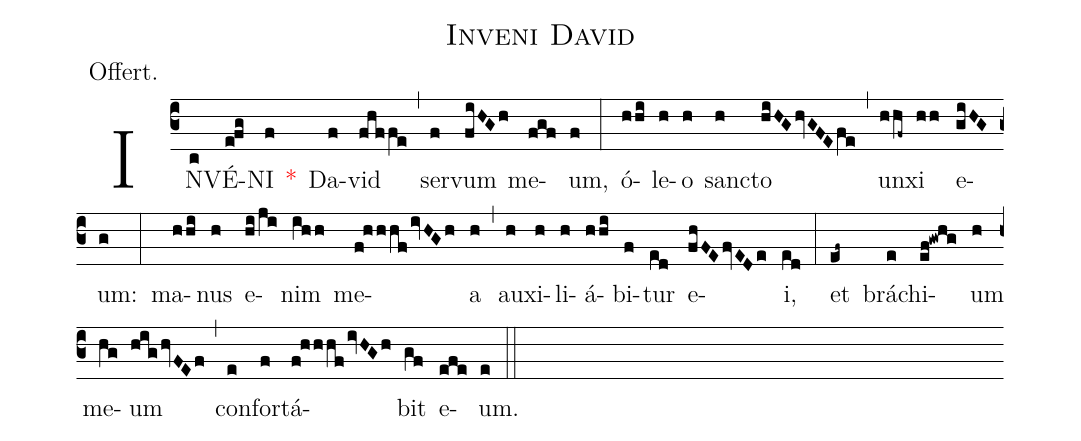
name:Inveni David;
annotation:Offert.;
mode:VIII.;
office-part:Offertory;
%%
(c3) IN(c)VÉ(e!fg)NI(f) <v>\red{*}</v>() Da(f)vid(fhffe) (,) ser(f)vum(fiHGh) me(fgf)um,(f) (:) ó(hhi)le(h)o(h) sanc(h)to(hiHG/hvGFEfe) (,) un(hhf~)xi(hh) e(giHG)um:(g) (:) ma(hhi)nus(h) e(hi/ji)nim(ihh) me(f!hhhf/ivHGh)a(h) (,) au(h)xi(h)li(h)á(hhi)bi(f)tur(ed) e(fhFEfvEDe)i,(ed) (:) et(ef~) brá(e)chi(ef!gwhg)um(h) me(hg)um(hig/hvFEf) (,) con(e)for(f)tá(f!hhhf/ivHGh)bit(gf) e(efe)um.(e) (::)
